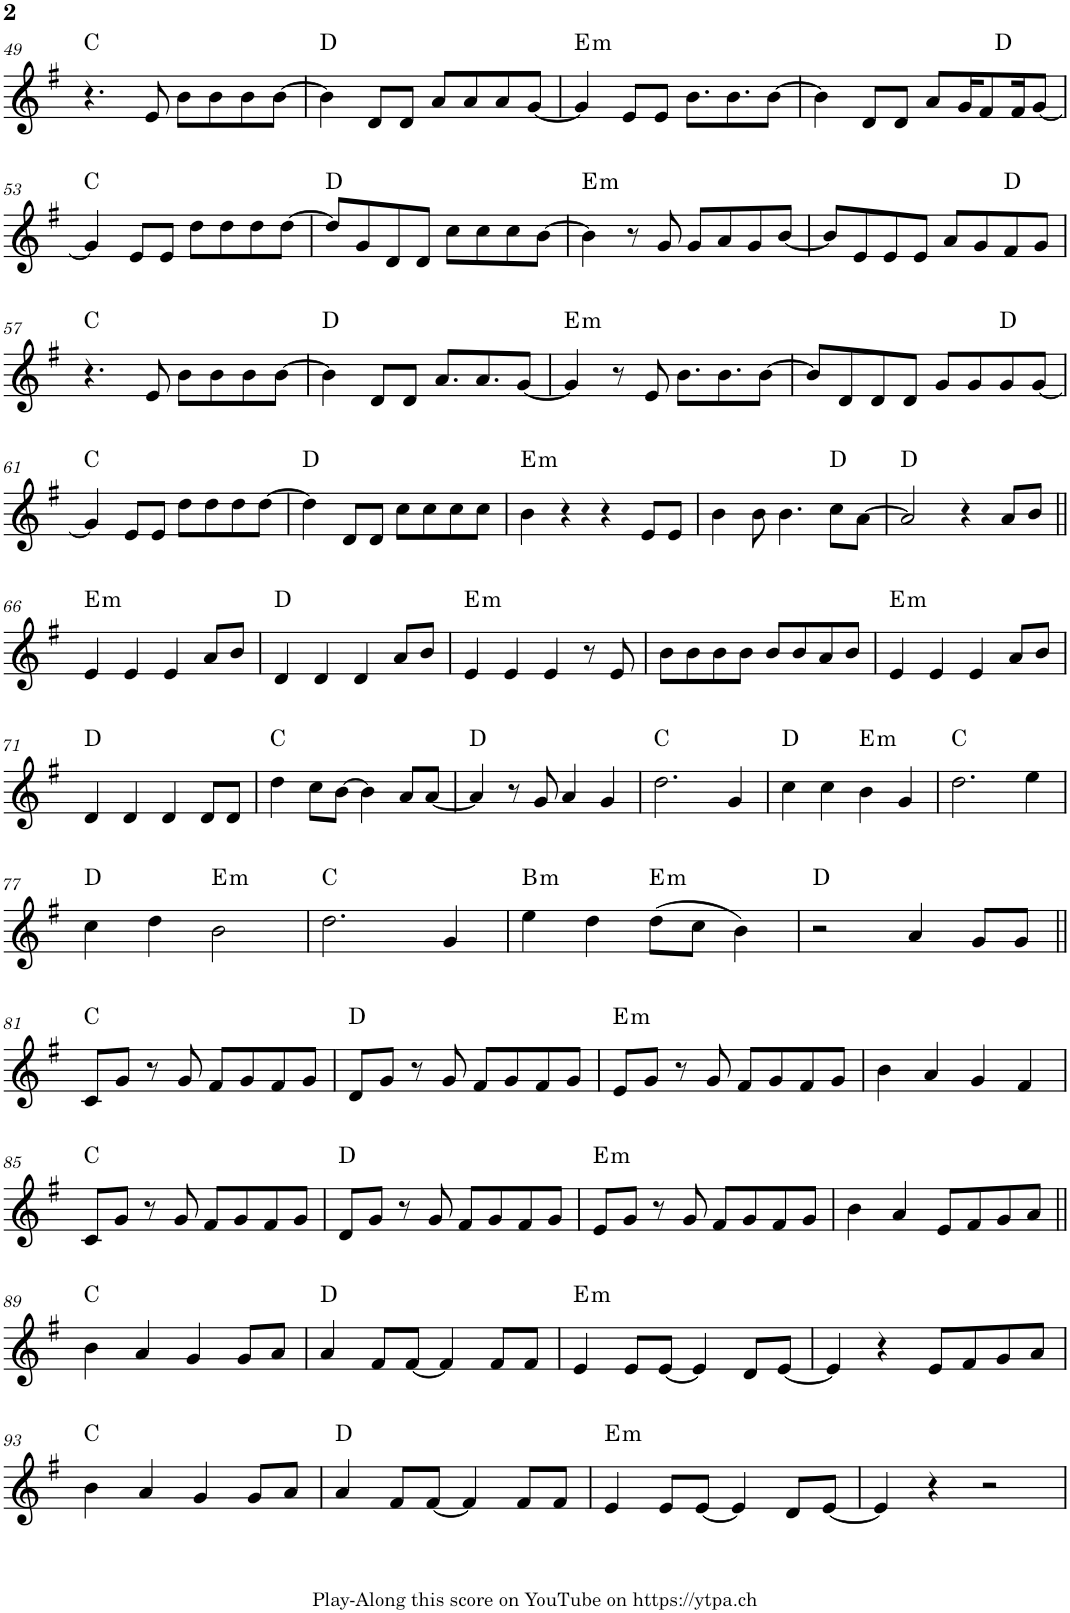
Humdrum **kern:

**kern	**harte
*part1	*part1
*staff1	*
*I"Voice	*
*I'Vc.	*
!!LO:PB:g=z
*clefG2	*
*k[f#]	*
*M4/4	*
=49	=49
4.r	C:maj
8e/	.
8b\L	.
8b\	.
8b\	.
[8b\J	.
=50	=50
4b\]	D:maj
8d/L	.
8d/J	.
8a/L	.
8a/	.
8a/	.
[8g/J	.
=51	=51
!	!LO:H:kt=m
4g/]	E:min
8e/L	.
8e/J	.
8.b\L	.
8.b\	.
[8b\J	.
=52	=52
*^	*
4b\]	2.ryy	.
8d/L	.	.
8d/J	.	.
8a/L	.	.
16g/K	.	.
8f#/	.	.
.	4ryy	D:maj
16f#/K	.	.
[8g/J	.	.
*v	*v	*
!!LO:LB:g=z
=53	=53
4g/]	C:maj
8e/L	.
8e/J	.
8dd\L	.
8dd\	.
8dd\	.
[8dd\J	.
=54	=54
8dd/L]	D:maj
8g/	.
8d/	.
8d/J	.
8cc\L	.
8cc\	.
8cc\	.
[8b\J	.
=55	=55
!	!LO:H:kt=m
4b\]	E:min
8r	.
8g/	.
8g/L	.
8a/	.
8g/	.
[8b/J	.
=56	=56
8b/L]	.
8e/	.
8e/	.
8e/J	.
8a/L	.
8g/	.
8f#/	D:maj
8g/J	.
!!LO:LB:g=z
=57	=57
4.r	C:maj
8e/	.
8b\L	.
8b\	.
8b\	.
[8b\J	.
=58	=58
4b\]	D:maj
8d/L	.
8d/J	.
8.a/L	.
8.a/	.
[8g/J	.
=59	=59
!	!LO:H:kt=m
4g/]	E:min
8r	.
8e/	.
8.b\L	.
8.b\	.
[8b\J	.
=60	=60
8b/L]	.
8d/	.
8d/	.
8d/J	.
8g/L	.
8g/	.
8g/	D:maj
[8g/J	.
!!LO:LB:g=z
=61	=61
4g/]	C:maj
8e/L	.
8e/J	.
8dd\L	.
8dd\	.
8dd\	.
[8dd\J	.
=62	=62
4dd\]	D:maj
8d/L	.
8d/J	.
8cc\L	.
8cc\	.
8cc\	.
8cc\J	.
=63	=63
!	!LO:H:kt=m
4b\	E:min
4r	.
4r	.
8e/L	.
8e/J	.
=64	=64
4b\	.
8b\	.
4.b\	.
8cc\L	D:maj
[8a\J	.
=65	=65
2a/]	D:maj
4r	.
8a/L	.
8b/J	.
!!LO:LB:g=z
=66||	=66||
!	!LO:H:kt=m
4e/	E:min
4e/	.
4e/	.
8a/L	.
8b/J	.
=67	=67
4d/	D:maj
4d/	.
4d/	.
8a/L	.
8b/J	.
=68	=68
!	!LO:H:kt=m
4e/	E:min
4e/	.
4e/	.
8r	.
8e/	.
=69	=69
8b\L	.
8b\	.
8b\	.
8b\J	.
8b/L	.
8b/	.
8a/	.
8b/J	.
=70	=70
!	!LO:H:kt=m
4e/	E:min
4e/	.
4e/	.
8a/L	.
8b/J	.
!!LO:LB:g=z
=71	=71
4d/	D:maj
4d/	.
4d/	.
8d/L	.
8d/J	.
=72	=72
4dd\	C:maj
8cc\L	.
[8b\J	.
4b\]	.
8a/L	.
[8a/J	.
=73	=73
4a/]	D:maj
8r	.
8g/	.
4a/	.
4g/	.
=74	=74
2.dd\	C:maj
4g/	.
=75	=75
4cc\	D:maj
4cc\	.
!	!LO:H:kt=m
4b\	E:min
4g/	.
=76	=76
2.dd\	C:maj
4ee\	.
!!LO:LB:g=z
=77	=77
4cc\	D:maj
4dd\	.
!	!LO:H:kt=m
2b\	E:min
=78	=78
2.dd\	C:maj
4g/	.
=79	=79
!	!LO:H:kt=m
4ee\	B:min
4dd\	.
!	!LO:H:kt=m
(8dd\L	E:min
8cc\J	.
4b\)	.
=80	=80
2r	D:maj
4a/	.
8g/L	.
8g/J	.
!!LO:LB:g=z
=81||	=81||
8c/L	C:maj
8g/J	.
8r	.
8g/	.
8f#/L	.
8g/	.
8f#/	.
8g/J	.
=82	=82
8d/L	D:maj
8g/J	.
8r	.
8g/	.
8f#/L	.
8g/	.
8f#/	.
8g/J	.
=83	=83
!	!LO:H:kt=m
8e/L	E:min
8g/J	.
8r	.
8g/	.
8f#/L	.
8g/	.
8f#/	.
8g/J	.
=84	=84
4b\	.
4a/	.
4g/	.
4f#/	.
!!LO:LB:g=z
=85	=85
8c/L	C:maj
8g/J	.
8r	.
8g/	.
8f#/L	.
8g/	.
8f#/	.
8g/J	.
=86	=86
8d/L	D:maj
8g/J	.
8r	.
8g/	.
8f#/L	.
8g/	.
8f#/	.
8g/J	.
=87	=87
!	!LO:H:kt=m
8e/L	E:min
8g/J	.
8r	.
8g/	.
8f#/L	.
8g/	.
8f#/	.
8g/J	.
=88	=88
4b\	.
4a/	.
8e/L	.
8f#/	.
8g/	.
8a/J	.
!!LO:LB:g=z
=89||	=89||
4b\	C:maj
4a/	.
4g/	.
8g/L	.
8a/J	.
=90	=90
4a/	D:maj
8f#/L	.
[8f#/J	.
4f#/]	.
8f#/L	.
8f#/J	.
=91	=91
!	!LO:H:kt=m
4e/	E:min
8e/L	.
[8e/J	.
4e/]	.
8d/L	.
[8e/J	.
=92	=92
4e/]	.
4r	.
8e/L	.
8f#/	.
8g/	.
8a/J	.
!!LO:LB:g=z
=93	=93
4b\	C:maj
4a/	.
4g/	.
8g/L	.
8a/J	.
=94	=94
4a/	D:maj
8f#/L	.
[8f#/J	.
4f#/]	.
8f#/L	.
8f#/J	.
=95	=95
!	!LO:H:kt=m
4e/	E:min
8e/L	.
[8e/J	.
4e/]	.
8d/L	.
[8e/J	.
=96	=96
4e/]	.
4r	.
2r	.
=	=
*-	*-
